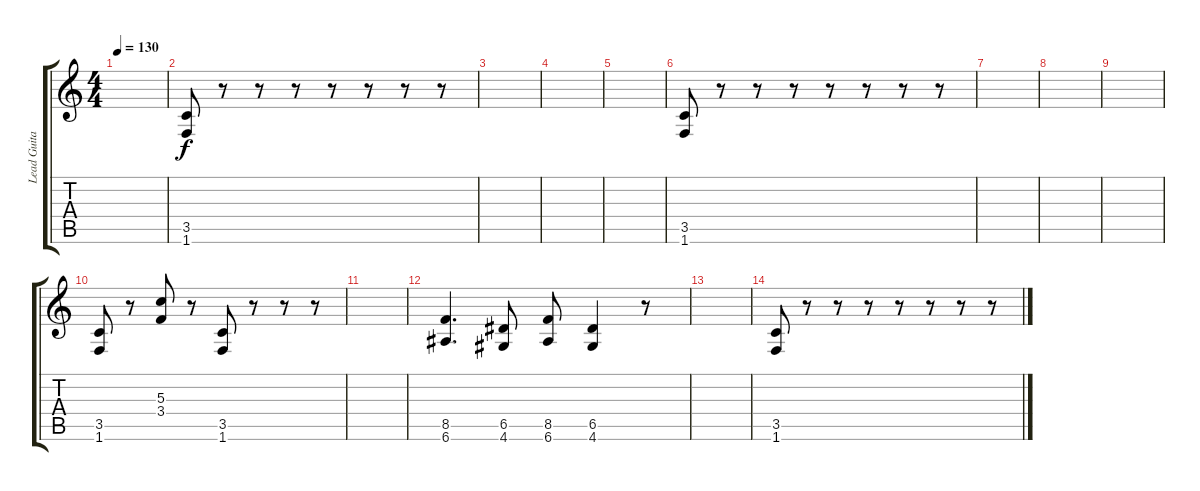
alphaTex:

\track ("Lead Guitar" "Lead Guita") {instrument distortionguitar}
\staff {score tabs}
\tuning (E4 B3 G3 D3 A2 E2) {hide}
\ts (4 4)
\tempo 130
\clef g2
\ks c
|
(3.5 1.6).8 r.8 r.8 r.8 r.8 r.8 r.8 r.8 |
|
|
|
(3.5 1.6).8 r.8 r.8 r.8 r.8 r.8 r.8 r.8 |
|
|
|
(3.5 1.6).8 r.8 (5.3 3.4).8 r.8 (3.5 1.6).8 r.8 r.8 r.8 |
|
(8.5 6.6).4{d} (6.5 4.6).8 (8.5 6.6).8 (6.5 4.6).4 r.8 |
|
(3.5 1.6).8 r.8 r.8 r.8 r.8 r.8 r.8 r.8
